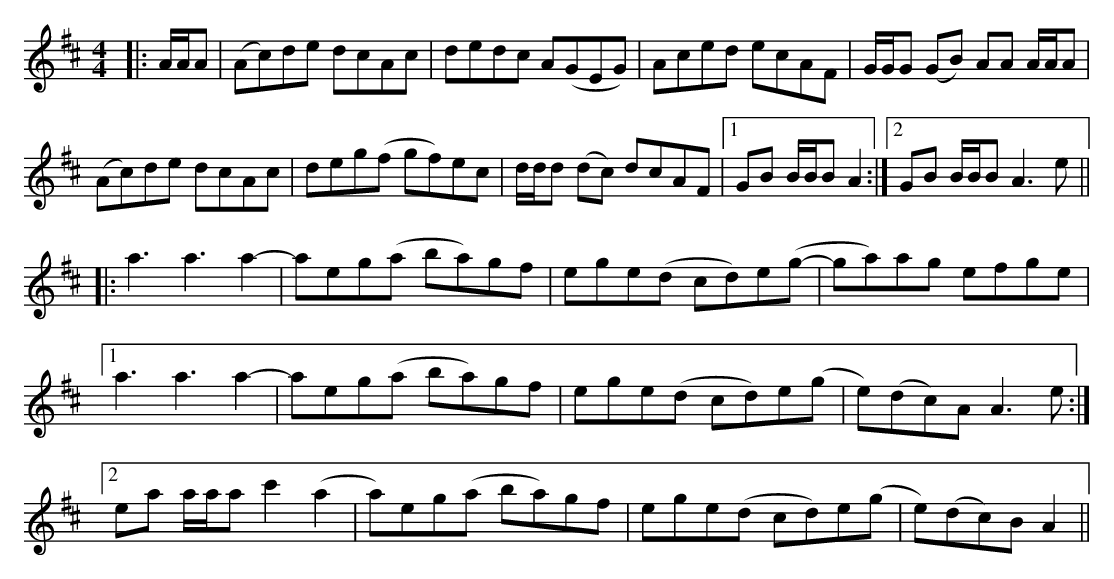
X:1
M:4/4
K:Amix
|: A/A/A | (Ac)de dcAc |dedc A(GEG) | Aced ecAF | G/G/G (GB) AA A/A/A |
(Ac)de dcAc | deg(f gf)ec | d/d/d (dc) dcAF|1 GB B/B/B A2 :|2 GB B/B/B A3 e||
|: a3a3 a2-|aeg(a ba)gf | ege(d cd)e(g-|ga)ag efge |
[1 a3a3 a2-|aeg(a ba)gf | ege(d cd)e(g|e)(dc)A A3e :|
[2 ea a/a/a c'2 (a2|a)eg(a ba)gf| ege(d cd)e(g|e)(dc)B A2||
